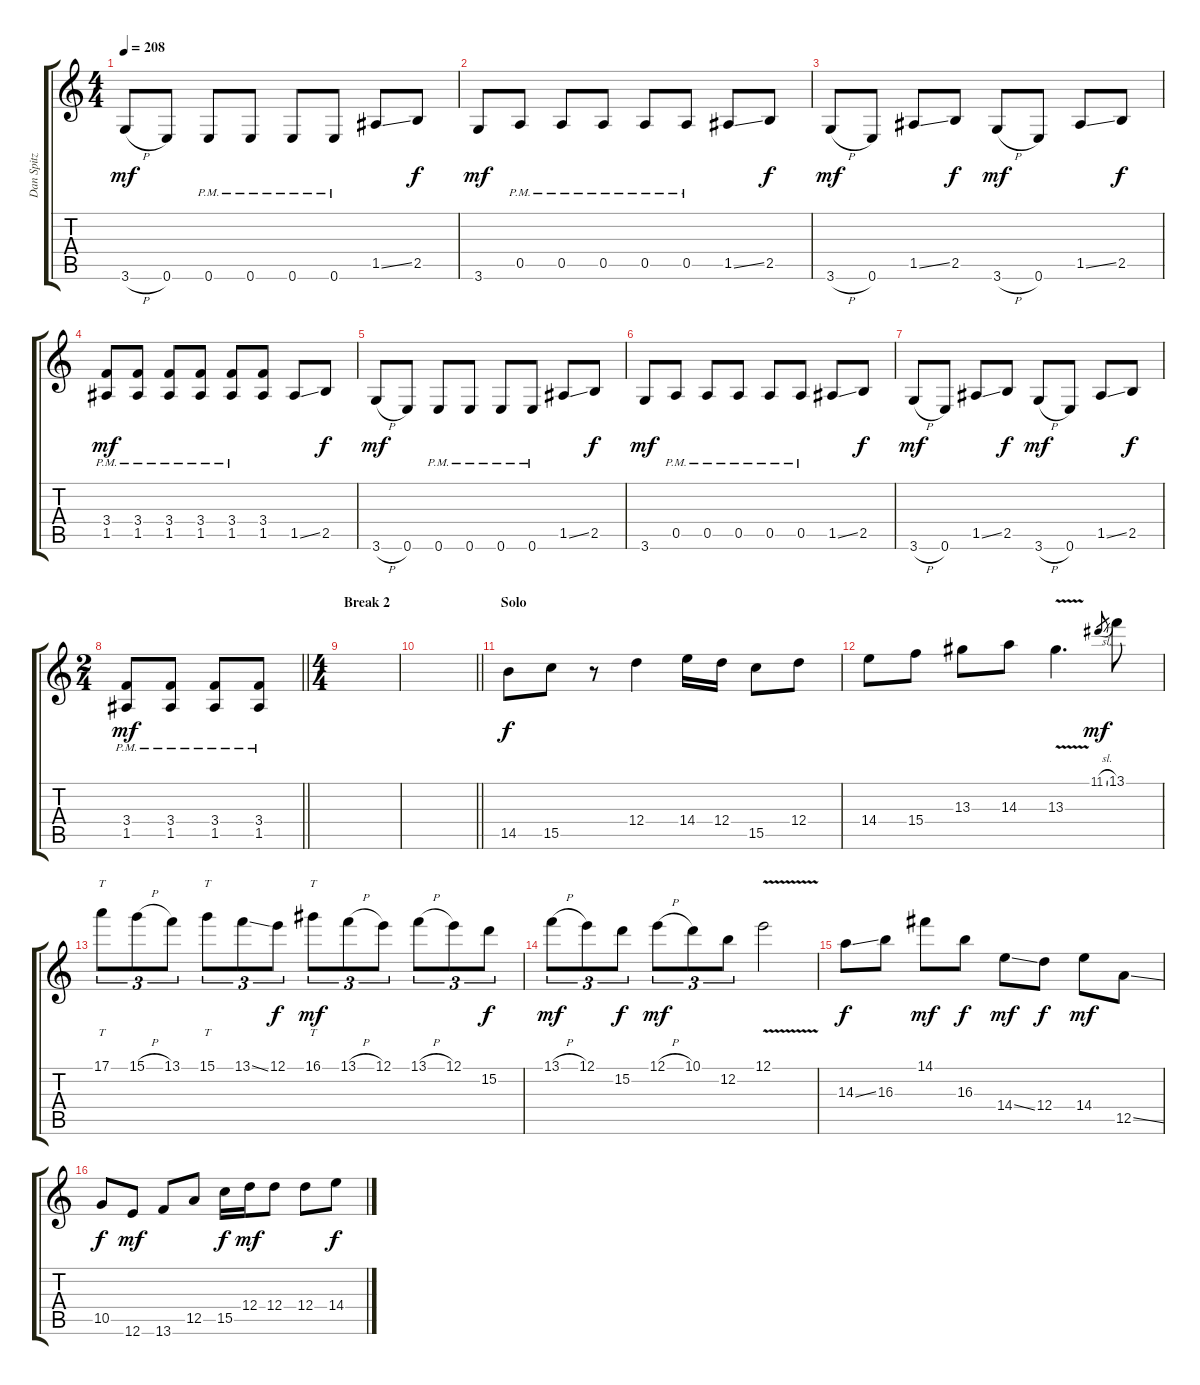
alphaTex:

\track ("Dan Spitz" "Dan Spitz") {instrument overdrivenguitar}
\staff {score tabs}
\tuning (E4 B3 G3 D3 A2 E2) {hide}
\ts (4 4)
\tempo 208
\clef g2
\ks c
3.6{h}.8{dy mf} 0.6.8 0.6{pm}.8 0.6{pm}.8 0.6{pm}.8 0.6{pm}.8 1.5{ss}.8 2.5.8{dy f} |
3.6.8{dy mf} 0.5{pm}.8 0.5{pm}.8 0.5{pm}.8 0.5{pm}.8 0.5{pm}.8 1.5{ss}.8 2.5.8{dy f} |
3.6{h}.8{dy mf} 0.6.8 1.5{ss}.8 2.5.8{dy f} 3.6{h}.8{dy mf} 0.6.8 1.5{ss}.8 2.5.8{dy f} |
(3.4{pm} 1.5{pm}).8{dy mf} (3.4{pm} 1.5{pm}).8 (3.4{pm} 1.5{pm}).8 (3.4{pm} 1.5{pm}).8 (3.4{pm} 1.5{pm}).8 (3.4 1.5).8 1.5{ss}.8 2.5.8{dy f} |
3.6{h}.8{dy mf} 0.6.8 0.6{pm}.8 0.6{pm}.8 0.6{pm}.8 0.6{pm}.8 1.5{ss}.8 2.5.8{dy f} |
3.6.8{dy mf} 0.5{pm}.8 0.5{pm}.8 0.5{pm}.8 0.5{pm}.8 0.5{pm}.8 1.5{ss}.8 2.5.8{dy f} |
3.6{h}.8{dy mf} 0.6.8 1.5{ss}.8 2.5.8{dy f} 3.6{h}.8{dy mf} 0.6.8 1.5{ss}.8 2.5.8{dy f} |
\ts (2 4)
\barLineRight lightlight
(3.4{pm} 1.5{pm}).8{dy mf} (3.4{pm} 1.5{pm}).8 (3.4{pm} 1.5{pm}).8 (3.4{pm} 1.5{pm}).8 |
\ts (4 4)
\section ("" "Break 2")
|
\barLineRight lightlight
|
\section ("" "Solo")
14.5.8{dy f} 15.5.8 r.8 12.4.4 14.4.16 12.4.16 15.5.8 12.4.8 |
14.4.8 15.4.8 13.3.8 14.3.8 13.3{v}.4{d} 11.1{sl}.8{gr dy mf} 13.1.8 |
17.1.8{tt tu (3 2)} 15.1{h}.8{tu (3 2)} 13.1.8{tu (3 2)} 15.1.8{tt tu (3 2)} 13.1{ss}.8{tu (3 2)} 12.1.8{tu (3 2) dy f} 16.1.8{tt tu (3 2) dy mf} 13.1{h}.8{tu (3 2)} 12.1.8{tu (3 2)} 13.1{h}.8{tu (3 2)} 12.1.8{tu (3 2)} 15.2.8{tu (3 2) dy f} |
13.1{h}.8{tu (3 2) dy mf} 12.1.8{tu (3 2)} 15.2.8{tu (3 2) dy f} 12.1{h}.8{tu (3 2) dy mf} 10.1.8{tu (3 2)} 12.2.8{tu (3 2)} 12.1{v}.2 |
14.3{ss}.8{dy f} 16.3.8 14.1.8{dy mf} 16.3.8{dy f} 14.4{ss}.8{dy mf} 12.4.8{dy f} 14.4.8{dy mf} 12.5{ss}.8 |
10.5.8{dy f} 12.6.8{dy mf} 13.6.8 12.5.8 15.5.16{dy f} 12.4.16{dy mf} 12.4.8 12.4.8 14.4.8{dy f}
